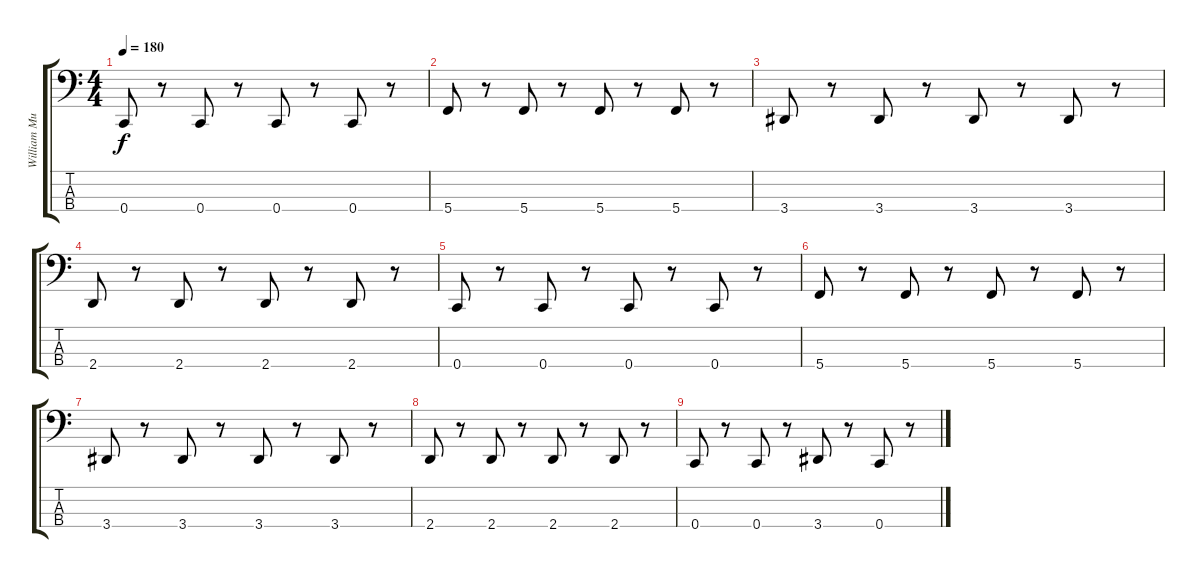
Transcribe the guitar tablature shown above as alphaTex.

\track ("William Murderface (Bass)" "William Mu") {instrument electricbassfinger}
\staff {score tabs}
\tuning (Eb2 Bb1 F1 C1) {hide}
\ts (4 4)
\tempo 180
\clef f4
\ks c
0.4.8{dy f} r.8 0.4.8 r.8 0.4.8 r.8 0.4.8 r.8 |
5.4.8 r.8 5.4.8 r.8 5.4.8 r.8 5.4.8 r.8 |
3.4.8 r.8 3.4.8 r.8 3.4.8 r.8 3.4.8 r.8 |
2.4.8 r.8 2.4.8 r.8 2.4.8 r.8 2.4.8 r.8 |
0.4.8 r.8 0.4.8 r.8 0.4.8 r.8 0.4.8 r.8 |
5.4.8 r.8 5.4.8 r.8 5.4.8 r.8 5.4.8 r.8 |
3.4.8 r.8 3.4.8 r.8 3.4.8 r.8 3.4.8 r.8 |
2.4.8 r.8 2.4.8 r.8 2.4.8 r.8 2.4.8 r.8 |
0.4.8 r.8 0.4.8 r.8 3.4.8 r.8 0.4.8 r.8
